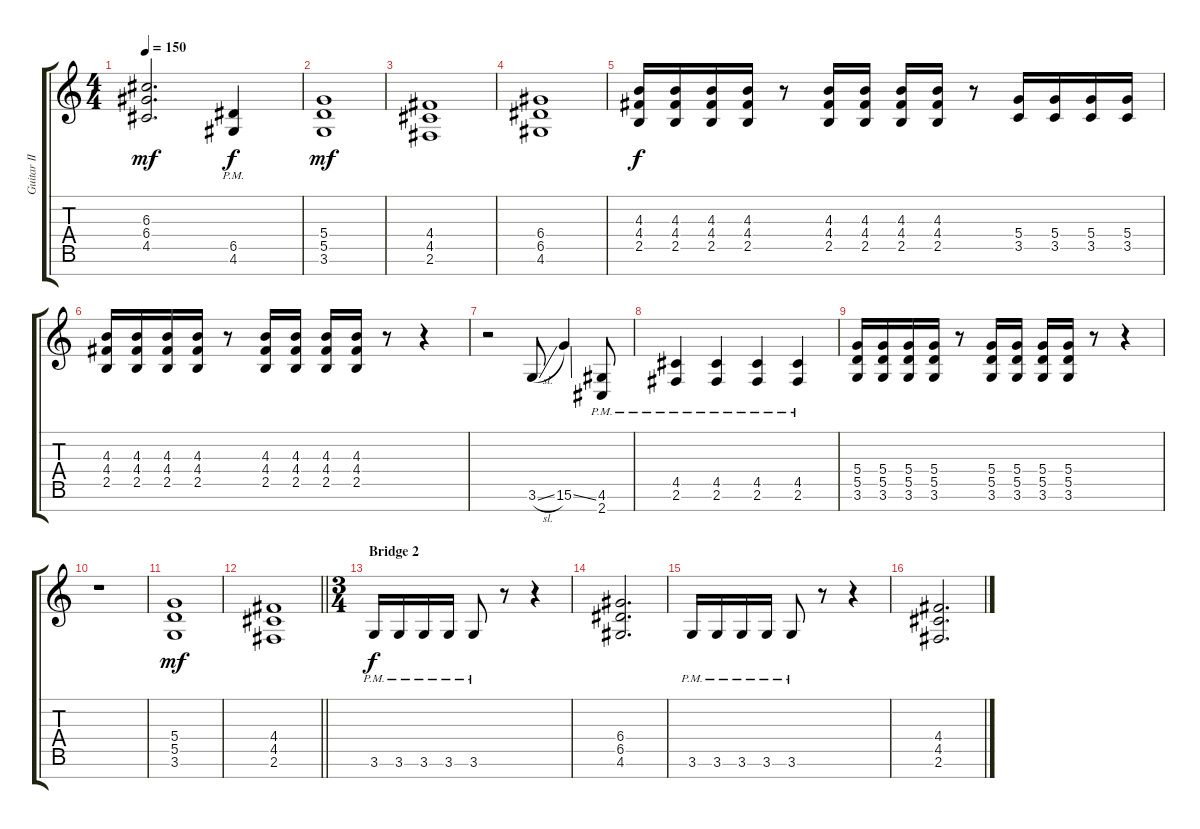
\track ("Guitar II" "Guitar II") {instrument distortionguitar}
\staff {score tabs}
\tuning (E4 B3 G3 D3 A2 E2 B1) {hide}
\ts (4 4)
\tempo 150
\clef g2
\ks c
(6.3 6.4 4.5).2{d dy mf} (6.5{pm} 4.6{pm}).4{dy f} |
(5.4 5.5 3.6).1{dy mf} |
(4.4 4.5 2.6).1 |
(6.4 6.5 4.6).1 |
(4.3 4.4 2.5).16{dy f} (4.3 4.4 2.5).16 (4.3 4.4 2.5).16 (4.3 4.4 2.5).16 r.8 (4.3 4.4 2.5).16 (4.3 4.4 2.5).16 (4.3 4.4 2.5).16 (4.3 4.4 2.5).16 r.8 (5.4 3.5).16 (5.4 3.5).16 (5.4 3.5).16 (5.4 3.5).16 |
(4.3 4.4 2.5).16 (4.3 4.4 2.5).16 (4.3 4.4 2.5).16 (4.3 4.4 2.5).16 r.8 (4.3 4.4 2.5).16 (4.3 4.4 2.5).16 (4.3 4.4 2.5).16 (4.3 4.4 2.5).16 r.8 r.4 |
r.2 3.6{sl}.8 15.6{ss}.4 (4.6{pm} 2.7{pm}).8 |
(4.5{pm} 2.6{pm}).4 (4.5{pm} 2.6{pm}).4 (4.5{pm} 2.6{pm}).4 (4.5{pm} 2.6{pm}).4 |
(5.4 5.5 3.6).16 (5.4 5.5 3.6).16 (5.4 5.5 3.6).16 (5.4 5.5 3.6).16 r.8 (5.4 5.5 3.6).16 (5.4 5.5 3.6).16 (5.4 5.5 3.6).16 (5.4 5.5 3.6).16 r.8 r.4 |
r.1 |
(5.4 5.5 3.6).1{dy mf} |
\barLineRight lightlight
(4.4 4.5 2.6).1 |
\ts (3 4)
\section ("" "Bridge 2")
3.6{pm}.16{dy f} 3.6{pm}.16 3.6{pm}.16 3.6{pm}.16 3.6{pm}.8 r.8 r.4 |
(6.4 6.5 4.6).2{d} |
3.6{pm}.16 3.6{pm}.16 3.6{pm}.16 3.6{pm}.16 3.6{pm}.8 r.8 r.4 |
(4.4 4.5 2.6).2{d}
